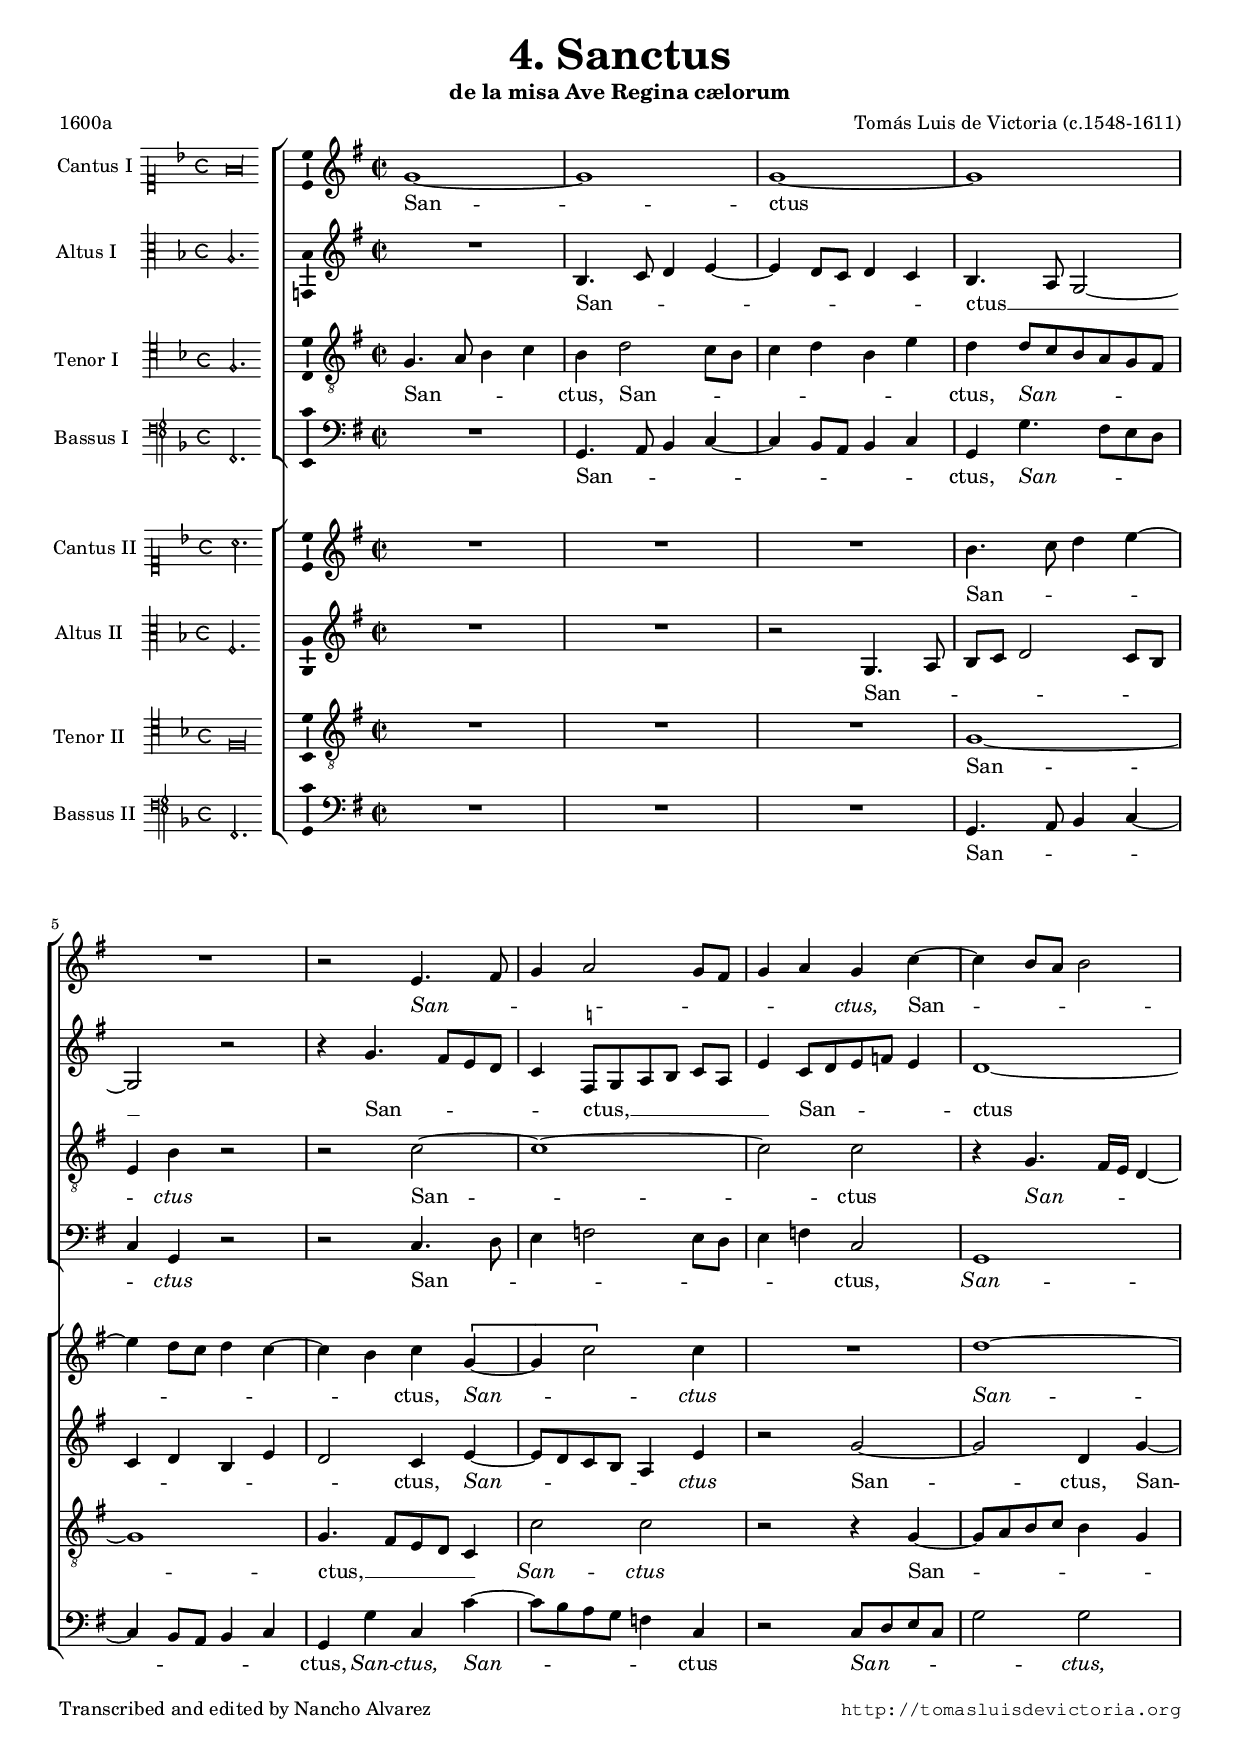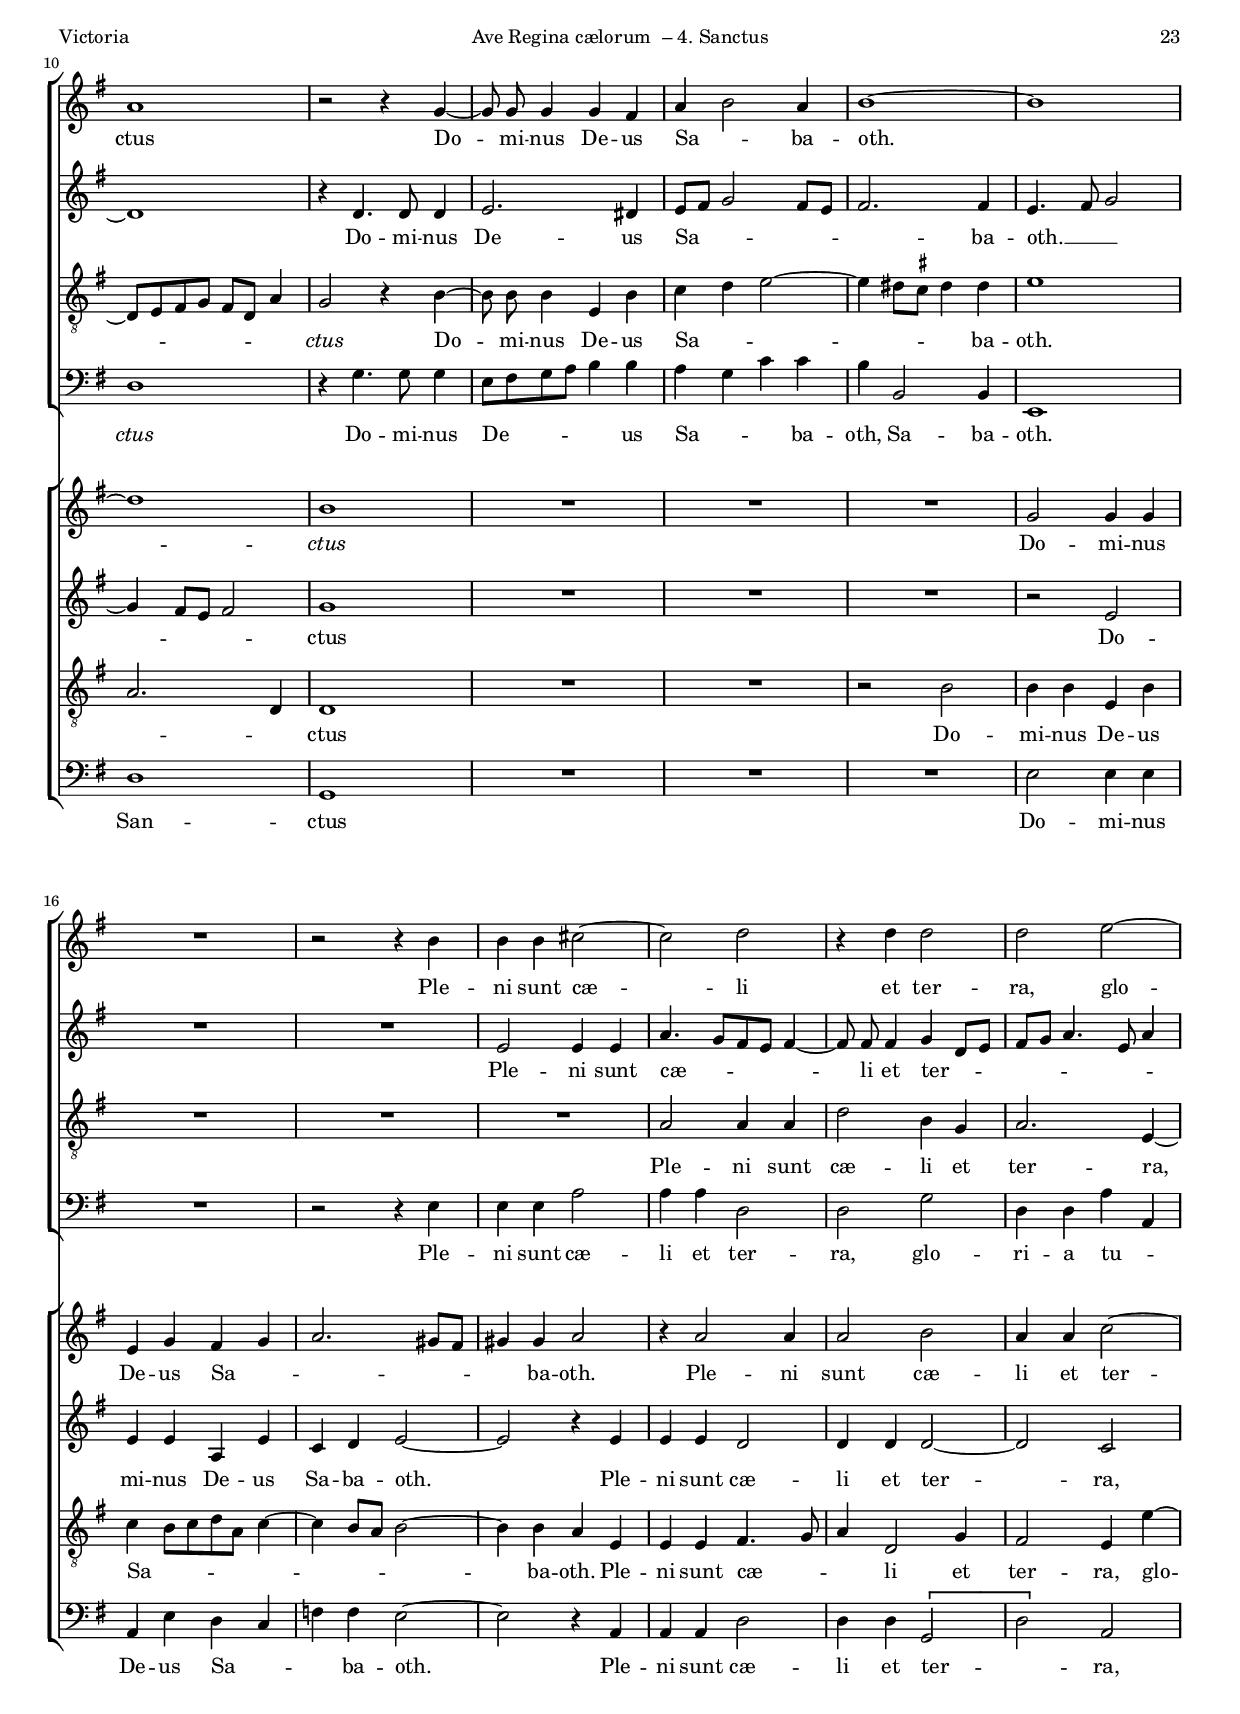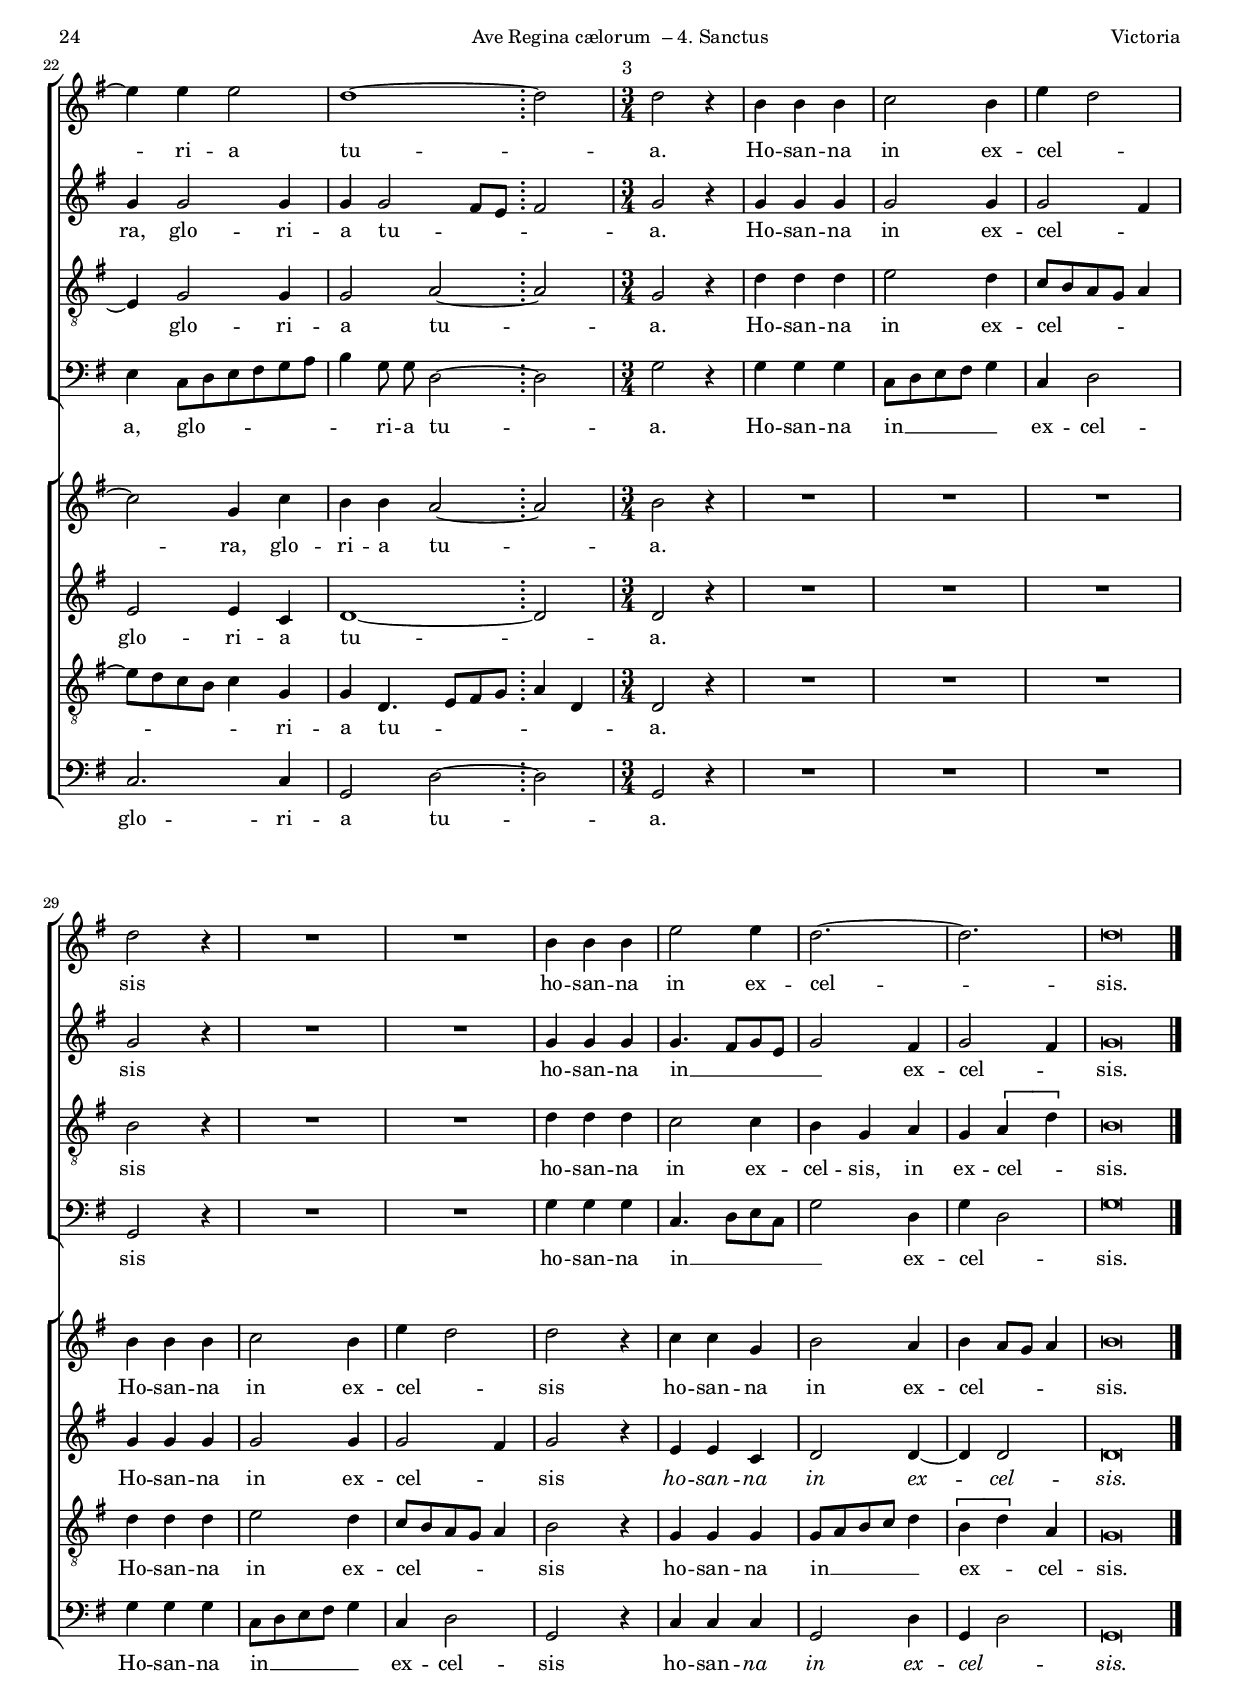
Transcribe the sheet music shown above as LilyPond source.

\version "2.18.0"

#(set-default-paper-size "a4")
#(set-global-staff-size 16.5)
#(ly:set-option 'point-and-click #f)
%mobile -s10.5 -i2.5 -ball

italicas=\override LyricText.font-shape = #'italic
rectas=\override LyricText.font-shape = #'upright
ss=\once \set suggestAccidentals = ##t
incipitwidth = 20
mtempo={\tempo 4 = 100}
mtempob={\tempo 4 = 150}

htitle="Ave Regina cælorum  – 4. Sanctus"
hcomposer="Victoria"

\header {
	title=\markup{\fontsize #3 "4. Sanctus"}
	subtitle="de la misa Ave Regina cælorum"
	%subsubtitle=\markup{\column{" "}}
	composer="Tomás Luis de Victoria (c.1548-1611)"
        pdfauthor=\composer
	%opus="(-)"
	poet=\markup{"1600a"}
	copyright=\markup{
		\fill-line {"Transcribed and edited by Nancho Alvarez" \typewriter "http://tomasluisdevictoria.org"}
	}
       %	tagline=""
}



global={\key f \major \time 2/2  \skip 1*23 \bar ";"
\override Score.TimeSignature.break-visibility = #'#(#f #f #f)
                \time 2/4 \skip 2
\override Score.TimeSignature.break-visibility = #'#(#f #t #t)
		\time 3/4 \skip 1*3/4*12 \bar "|."
}

cantus={
	f'1 ~ |
	f' |
	f' ~ |
	f' |
%5
	R1*4/4 |
	r2 d'4. e'8 |
	f'4 g'2 f'8 e' |
	f'4 g' f' bes' ~ |
	bes' a'8 g' a'2 |
%10
	g'1 |
	r2 r4 f' ~ |
	\set Staff.autoBeaming = ##f
	f'8 f' f'4 f' e' |
	\set Staff.autoBeaming = ##t
	g' a'2 g'4 |
	a'1 ~ |
%15
	a' |
	R1*4/4 |
	r2 r4 a' |
	a' a' b'2 ~ |
	b' c'' |
%20
	r4 c'' c''2 |
	c'' d'' ~ |
	d''4 d'' d''2 |
	c''1 ~ |
	c''2 
        \once \override TextScript.padding = #1.5
        \once \override TextScript.X-offset = #-3.5
        s4*0^\markup{"3"}
        \mtempob
        c''2 r4 |
%25
        %tablet \break
	a'4 a' a' |
	bes'2 a'4 |
	d''4 c''2 |
	c''2 r4 |
	R1*3/4 |
%30
	R1*3/4 |
	a'4 a' a' |
	d''2 d''4 |
	c''2. ~ |
	c'' |
%35
	c''\breve*3/8
}

altus={
	R1*4/4 |
	a4. bes8 c'4 d' ~ |
	d' c'8 bes c'4 bes |
	a4. g8 f2 ~ |
%5
	f r |
	r4 f'4. e'8 d' c' |
	bes4 \ss ees8[ f g a] bes[ g] |
	d'4  bes8[ c' d' ees'] d'4 |
	c'1 ~ |
%10
	c' |
	r4 c'4. c'8 c'4 |
	d'2. cis'4 |
	d'8 e' f'2 e'8 d' |
	e'2. e'4 |
%15
	d'4. e'8 f'2 |
	R1*4/4 |
	R1*4/4 |
	d'2 d'4 d' |
	g'4.  f'8[ e' d'] e'4 ~ |
%20
	\set Staff.autoBeaming = ##f
	e'8 e' e'4 f'  c'8[ d'] |
	\set Staff.autoBeaming = ##t
	e' f' g'4. d'8 g'4 |
	f' f'2 f'4 |
	f' f'2 e'8 d' |
	e'2
        f'2 r4
%25
	f'4 f' f' |
	f'2 f'4 |
	f'2 e'4 |
	f'2 r4 |
	R1*3/4 |
%30
	R1*3/4 |
	f'4 f' f' |
	f'4.  e'8[ f' d'] |
	f'2 e'4 | % parecen corregidas en el original
	f'2 e'4 |
%35
	f'\breve*3/8
}

tenor={
	f4. g8 a4 bes |
	a c'2 bes8 a |
	bes4 c' a d' |
	c' c'8[ bes a g f e] |
%5
	d4 a r2 |
	r bes ~ |
	bes1 ~ |
	bes2 bes |
	r4 f4. e16 d c4 ~ |
%10
	c8 d e f e c g4 |
	f2 r4 a ~ |
	\set Staff.autoBeaming = ##f
	a8 a a4 d a |
	\set Staff.autoBeaming = ##t
	bes c' d'2 ~ |
	d'4 cis'8 \ss b cis'4 cis' |
%15
	d'1 |
	R1*4/4 |
	R1*4/4 |
	R1*4/4 |
	g2 g4 g |
%20
	c'2 a4 f |
	g2. d4 ~ |
	d f2 f4 |
	f2 g ~ |
	g
        f2 r4
%25
	c'4 c' c' |
	d'2 c'4 |
	bes8 a g f g4 |
	a2 r4 |
	R1*3/4 |
%30
	R1*3/4 |
	c'4 c' c' |
	bes2 bes4 |
	a f g |
	f \[g c'\] |
%35
	a\breve*3/8
}

bassus={
	R1*4/4 |
	f,4. g,8 a,4 bes, ~ |
	bes, a,8 g, a,4 bes, |
	f, f4. e8 d c |
%5
	bes,4 f, r2 |
	r bes,4. c8 |
	d4 ees2 d8 c |
	d4 ees bes,2 |
	f,1 |
%10
	c |
	r4 f4. f8 f4 |
	d8 e f g a4 a |
	g f bes bes |
	a a,2 a,4 |
%15
	d,1 |
	R1*4/4 |
	r2 r4 d |
	d d g2 |
	g4 g c2 |
%20
	c f |
	c4 c g g, |
	d bes,8[ c d e f g] |
	a4 f8 \noBeam f c2 ~ |
	c
        f2 r4
%25
	f4 f f |
	bes,8 c d e f4 |
	bes, c2 |
	f, r4 |
	R1*3/4 |
%30
	R1*3/4 |
	f4 f f |
	bes,4.  c8[ d bes,] |
	f2 c4 |
	f c2 |
%35
	f\breve*3/8
}

cantusdos={
	R1*4/4 |
	R1*4/4 |
	R1*4/4 |
	a'4. bes'8 c''4 d'' ~ |
%5
	d'' c''8 bes' c''4 bes' ~ |
	bes' a' bes' \[f' ~ |
	f' bes'2\] bes'4 |
	R1*4/4 |
	c''1 ~ |
%10
	c'' |
	a' |
	R1*4/4 |
	R1*4/4 |
	R1*4/4 |
%15
	f'2 f'4 f' |
	d' f' e' f' |
	g'2. fis'8 e' |
	fis'4 fis' g'2 |
	r4 g'2 g'4 |
%20
	g'2 a' |
	g'4 g' bes'2 ~ |
	bes' f'4 bes' |
	a' a' g'2 ~ |
	g'
        a'2 r4
%25
	R1*3/4 |
	R1*3/4 |
	R1*3/4 |
	a'4 a' a' |
	bes'2 a'4 |
%30
	d'' c''2 |
	c'' r4 |
	bes' bes' f' |
	a'2 g'4 |
	a' g'8 f' g'4 |
%35
	a'\breve*3/8
}

altusdos={
	R1*4/4 |
	R1*4/4 |
	r2 f4. g8 |
	a bes c'2 bes8 a |
%5
	bes4 c' a d' |
	c'2 bes4 d' ~ |
	d'8 c' bes a g4 d' |
	r2 f' ~ |
	f' c'4 f' ~ |
%10
	f' e'8 d' e'2 |
	f'1 |
	R1*4/4 |
	R1*4/4 |
	R1*4/4 |
%15
	r2 d' |
	d'4 d' g d' |
	bes c' d'2 ~ |
	d' r4 d' |
	d' d' c'2 |
%20
	c'4 c' c'2 ~ |
	c' bes |
	d' d'4 bes |
	c'1 ~ |
	c'2
        c'2 r4
%25
	R1*3/4 |
	R1*3/4 |
	R1*3/4 |
	f'4 f' f' |
	f'2 f'4 |
%30
	f'2 e'4 |
	f'2 r4 |
	d' d' bes |
	c'2 c'4 ~ |
	c' c'2 |
%35
	c'\breve*3/8
}

tenordos={
	R1*4/4 |
	R1*4/4 |
	R1*4/4 |
	f1 ~ |
%5
	f |
	f4.  e8[ d c] bes,4 | % bes!
	bes2 bes |
	r r4 f ~ |
	f8 g a bes a4 f |
%10
	g2. c4 |
	c1 |
	R1*4/4 |
	R1*4/4 |
	r2 a |
%15
	a4 a d a |
	bes  a8[ bes c' g] bes4 ~ |
	bes a8 g a2 ~ |
	a4 a g d |
	d d e4. f8 |
%20
	g4 c2 f4 |
	e2 d4 d' ~ |
	d'8 c' bes a bes4 f |
	f c4. d8 e f |
	g4 c
        c2 r4
%25
	R1*3/4 |
	R1*3/4 |
	R1*3/4 |
	c'4 c' c' |
	d'2 c'4 |
%30
	bes8 a g f g4 |
	a2 r4 |
	f f f |
	f8 g a bes c'4 |
	\[a c'\] g |
%35
	f\breve*3/8
}

bassusdos={
	R1*4/4 |
	R1*4/4 |
	R1*4/4 |
	f,4. g,8 a,4 bes, ~ |
%5
	bes, a,8 g, a,4 bes, |
	f, f bes, bes ~ |
	bes8 a g f ees4 bes, |
	r2 bes,8 c d bes, |
	f2 f |
%10
	c1 |
	f, |
	R1*4/4 |
	R1*4/4 |
	R1*4/4 |
%15
	d2 d4 d |
	g, d c bes, |
	ees ees d2 ~ |
	d r4 g, |
	g, g, c2 |
%20
	c4 c \[f,2 |
	c\] g, |
	bes,2. bes,4 |
	f,2 c ~ |
	c
        f,2 r4 |
%25
	R1*3/4 |
	R1*3/4 |
	R1*3/4 |
	f4 f f |
	bes,8 c d e f4 |
%30
	bes, c2 |
	f, r4 |
	bes, bes, bes, |
	f,2 c4 |
	f, c2 |
%35
	f,\breve*3/8
}

textocantus=\lyricmode{
San -- _ ctus _
\italicas San -- _ _ _ _ _ _ _ ctus, \rectas 
San -- _ _ _ _ ctus
Do -- _ mi -- nus De -- us Sa -- _ ba -- oth. _
Ple -- ni sunt cæ -- _ li
et ter -- ra, glo -- _ ri -- a tu -- _ a.
Ho -- san -- na in ex -- cel -- _ sis % osanna
ho -- san -- na in ex -- cel -- _ sis.
}

textoaltus=\lyricmode{
San -- _ _ _ _ _ _ _ _ ctus __ _ _ _
San -- _ _ _ _ ctus, __ _ _ _ _ _ _ 
San -- _ _ _ _ ctus _
Do -- mi -- nus De -- us Sa -- _ _ _ _ _ ba -- oth. __ _ _ 
Ple -- ni sunt cæ -- _ _ _ _ _ li
et ter -- _ _ _ _ _ _ _ ra,
glo -- ri -- a tu -- _ _ _ a.
Ho -- san -- na in ex -- cel -- _ sis
ho -- san -- na in __ _ _ _ _ ex -- cel -- _ sis.
}

textotenor=\lyricmode{
San -- _ _ _ ctus,
San -- _ _ _ _ _ _ ctus,
\italicas San -- _ _ _ _ _ _ ctus \rectas
San -- _ _ ctus
\italicas San -- _ _ _ _ _ _ _ _ _ _ ctus \rectas
Do -- _ mi -- nus De -- us Sa -- _ _ _ _ _ _ ba -- oth.
Ple -- ni sunt cæ -- li
et ter -- ra, _ glo -- ri -- a tu -- _ a.
Ho -- san -- na in ex -- cel -- _ _ _ _ sis
ho -- san -- na in ex -- cel -- sis,
in ex -- cel -- _ sis.
}

textobassus=\lyricmode{
San -- _ _ _ _ _ _ _ _ ctus,
\italicas San -- _ _ _ _ ctus \rectas
San -- _ _ _ _ _ _ _ ctus,
\italicas San -- ctus \rectas 
Do -- mi -- nus De -- _ _ _ _ us
Sa -- _ _ ba -- oth,
Sa -- ba -- oth.
Ple -- ni sunt cæ -- li
et ter -- ra, glo -- ri -- a tu -- _ a,
glo -- _ _ _ _ _ _ ri -- a tu -- _ a.
Ho -- san -- na in __ _ _ _ _ ex -- cel -- sis
ho -- san -- na in __ _ _ _ _ ex -- cel -- _ sis.
}


textocantusdos=\lyricmode{
San -- _ _ _ _ _ _ _ _ _ _ ctus,
\italicas San -- _ _ ctus
San -- _ ctus \rectas
Do -- mi -- nus De -- us Sa -- _ _ _ _ _ ba -- oth.
Ple -- ni sunt cæ -- li
et ter -- _ ra, glo -- ri -- a tu -- _ a.
Ho -- san -- na in ex -- cel -- _ sis
ho -- san -- na in ex -- cel -- _ _ _ sis.
}

textoaltusdos=\lyricmode{
San -- _ _ _ _ _ _ _ _ _ _ _ ctus,
\italicas San -- _ _ _ _ _ ctus \rectas 
San -- _ ctus,
San -- _ _ _ _ ctus
Do -- mi -- nus De -- us Sa -- ba -- oth. _
Ple -- ni sunt cæ -- li
et ter -- _ ra,
glo -- ri -- a tu -- _ a.
Ho -- san -- na in ex -- cel -- _ sis
\italicas ho -- san -- na in ex -- _ cel -- sis.
}

textotenordos=\lyricmode{
San -- _ ctus, __ _ _ _ _ 
\italicas San -- ctus \rectas
San -- _ _ _ _ _ _ _ _ ctus
Do -- mi -- nus De -- us Sa -- _ _ _ _ _ _ _ _ _ _ ba -- oth.
Ple -- ni sunt cæ -- _ _ li
et ter -- ra, glo -- _ _ _ _ _ ri -- a tu -- _ _ _ _ _ a.
Ho -- san -- na in ex -- cel -- _ _ _ _ sis
ho -- san -- na in __ _ _ _ _ ex -- _ cel -- sis.
}

textobassusdos=\lyricmode{
San -- _ _ _ _ _ _ _ _ ctus,
\italicas San -- ctus, San -- _ _ _ _ _ \rectas ctus % San está mal colocado en el original
\italicas San -- _ _ _ _ ctus, \rectas
San -- ctus
Do -- mi -- nus De -- us Sa -- _ _ ba -- oth. _
Ple -- ni sunt cæ -- li
et ter -- _ ra, glo -- ri -- a tu -- _ a.
Ho -- san -- na in __ _ _ _ _ ex -- cel -- sis
ho -- san -- \italicas na in ex -- cel -- _ sis.
}



incipitcantus=\markup{
	\score{
		{ 
		\set Staff.instrumentName="Cantus I "
		\override NoteHead.style = #'neomensural
		\override Staff.TimeSignature.style = #'neomensural
		\cadenzaOn 
		\clef "petrucci-c1"
		\key f \major
		\time 4/4
                f'\longa*1/2
		} 

	\layout { line-width=\incipitwidth indent = 0 }
	}
}

incipitaltus=\markup{
	\score{
		{ 
		\set Staff.instrumentName="Altus I    "
		\override NoteHead.style = #'neomensural 
		\override Staff.TimeSignature.style = #'neomensural
		\cadenzaOn 
		\clef "petrucci-c3"
		\key f \major
		\time 4/4
                a2.*8/3
		} 
	\layout { line-width=\incipitwidth indent = 0 }
	}
}


incipittenor=\markup{
	\score{
		{ 
		\set Staff.instrumentName="Tenor I    "
		\override NoteHead.style = #'neomensural 
		\override Staff.TimeSignature.style = #'neomensural
		\cadenzaOn 
		\clef "petrucci-c4"
		\key f \major
		\time 4/4
                f2.*8/3
		} 
	\layout { line-width=\incipitwidth indent=0 }
	}
}

incipitbassus=\markup{
	\score{
		{ 
		\set Staff.instrumentName="Bassus I  "
		\override NoteHead.style = #'neomensural
		\override Staff.TimeSignature.style = #'neomensural
		\cadenzaOn 
		\clef "petrucci-f4"
		\key f \major
		\time 4/4
                f,2.*8/3
		} 
	\layout { line-width=\incipitwidth indent = 0 }
	}
}

incipitcantusdos=\markup{
	\score{
		{ 
		\set Staff.instrumentName="Cantus II "
		\override NoteHead.style = #'neomensural
		\override Staff.TimeSignature.style = #'neomensural
		\cadenzaOn 
		\clef "petrucci-c1"
		\key f \major
		\time 4/4
                a'2.*8/3
		} 

	\layout { line-width=\incipitwidth indent = 0 }
	}
}

incipitaltusdos=\markup{
	\score{
		{ 
		\set Staff.instrumentName="Altus II   "
		\override NoteHead.style = #'neomensural 
		\override Staff.TimeSignature.style = #'neomensural
		\cadenzaOn 
		\clef "petrucci-c3"
		\key f \major
		\time 4/4
                f2.*8/3
		} 
	\layout { line-width=\incipitwidth indent = 0 }
	}
}


incipittenordos=\markup{
	\score{
		{ 
		\set Staff.instrumentName="Tenor II   "
		\override NoteHead.style = #'neomensural 
		\override Staff.TimeSignature.style = #'neomensural
		\cadenzaOn 
		\clef "petrucci-c4"
		\key f \major
		\time 4/4
                f\longa
		} 
	\layout { line-width=\incipitwidth indent=0 }
	}
}

incipitbassusdos=\markup{
	\score{
		{ 
		\set Staff.instrumentName="Bassus II "
		\override NoteHead.style = #'neomensural
		\override Staff.TimeSignature.style = #'neomensural
		\cadenzaOn 
		\clef "petrucci-f4"
		\key f \major
		\time 4/4
                f,2.*8/3
		} 
	\layout { line-width=\incipitwidth indent = 0 }
	}
}


%\layout {
%       \context {\Voice
%               \remove Ligature_bracket_engraver
%               \consists Mensural_ligature_engraver
%       }
%       line-width=\incipitwidth
%       indent = 0
%}

\score {\transpose c' d'{ <<
\new ChoirStaff<<

	\new Staff <<\global
	\new Voice="v1" {
		\set Staff.instrumentName=\incipitcantus
		\clef "treble"
		\cantus }
	\new Lyrics \lyricsto "v1" {\textocantus }
	>>

	\new Staff <<\global
	\new Voice="v2" {
		\set Staff.instrumentName=\incipitaltus
		\clef "treble"
		\altus }
	\new Lyrics \lyricsto "v2" {\textoaltus }
	>>
	
	\new Staff <<\global
	\new Voice="v3" {
		\set Staff.instrumentName=\incipittenor
		\clef "G_8"
		\tenor }
	\new Lyrics \lyricsto "v3" {\textotenor }
	>>

	\new Staff <<\global
	\new Voice="v4" {
		\set Staff.instrumentName=\incipitbassus
		\clef "bass"
		\bassus }
	\new Lyrics \lyricsto "v4" {\textobassus }
	>>
	
>>

\new ChoirStaff<<

	\new Staff <<\global
	\new Voice="v5" {
		\set Staff.instrumentName=\incipitcantusdos
		\clef "treble"
		\cantusdos }
	\new Lyrics \lyricsto "v5" {\textocantusdos }
	>>

	\new Staff <<\global
	\new Voice="v6" {
		\set Staff.instrumentName=\incipitaltusdos
		\clef "treble"
		\altusdos }
	\new Lyrics \lyricsto "v6" {\textoaltusdos }
	>>
	
	\new Staff <<\global
	\new Voice="v7" {
		\set Staff.instrumentName=\incipittenordos
		\clef "G_8"
		\tenordos }
	\new Lyrics \lyricsto "v7" {\textotenordos }
	>>

	\new Staff <<\global
	\new Voice="v8" {
		\set Staff.instrumentName=\incipitbassusdos
		\clef "bass"
		\bassusdos }
	\new Lyrics \lyricsto "v8" {\textobassusdos }
	>>
	
>>
>>
	} % transpose

\layout{ 
	\context {\Lyrics 
		\override VerticalAxisGroup.staff-affinity = #UP
		\override VerticalAxisGroup.nonstaff-relatedstaff-spacing =
			#'((basic-distance . 0) (minimum-distance . 0) (padding . 1))
		%\override LyricText.font-size = #1.2
		\override LyricHyphen.minimum-distance = #0.5
	}
	\context {\Score 
		tempoHideNote = ##t
		\override BarNumber.padding = #2 
	}
	\context {\Voice 
		melismaBusyProperties = #'()
		%autoBeaming = ##f
	}
        \context {\ChoirStaff 
                  \override StaffGrouper.staffgroup-staff-spacing =
                        #'((basic-distance . 15) (minimum-distance . 0) (padding . 1))
                  \override StaffGrouper.staff-staff-spacing =
                        #'((basic-distance . 11) (minimum-distance . 0) (padding . 1))
        }
	\context {\Staff 
                %\RemoveEmptyStaves
                %\override VerticalAxisGroup.remove-first = ##t
		\consists Ambitus_engraver 
		\override LigatureBracket.padding = #1
	}
}

%\midi { \mtempo }

}


\paper{
	evenHeaderMarkup=\markup  \fill-line { \fromproperty #'page:page-number-string \htitle \hcomposer }
	oddHeaderMarkup= \markup  \fill-line { \on-the-fly #not-first-page \hcomposer \on-the-fly #not-first-page \htitle \on-the-fly #not-first-page \fromproperty #'page:page-number-string }
	system-count=6
	page-count = 3
	ragged-last-bottom = ##f
	indent=3.8\cm
	system-system-spacing =
	#'((basic-distance . 20) (minimum-distance . 0) (padding . 5))
	top-system-spacing = % header
	#'((basic-distance . 9) (minimum-distance . 0) (padding . 0))
	last-bottom-spacing = % footer
	#'((basic-distance . 12) (minimum-distance . 0) (padding . 0))


first-page-number=22
oddHeaderMarkup=\markup \fill-line {\hcomposer \htitle \fromproperty #'page:page-number-string }
evenHeaderMarkup=\markup \fill-line {\on-the-fly #not-first-page \fromproperty #'page:page-number-string \on-the-fly #not-first-page \htitle \on-the-fly #not-first-page \hcomposer }
}